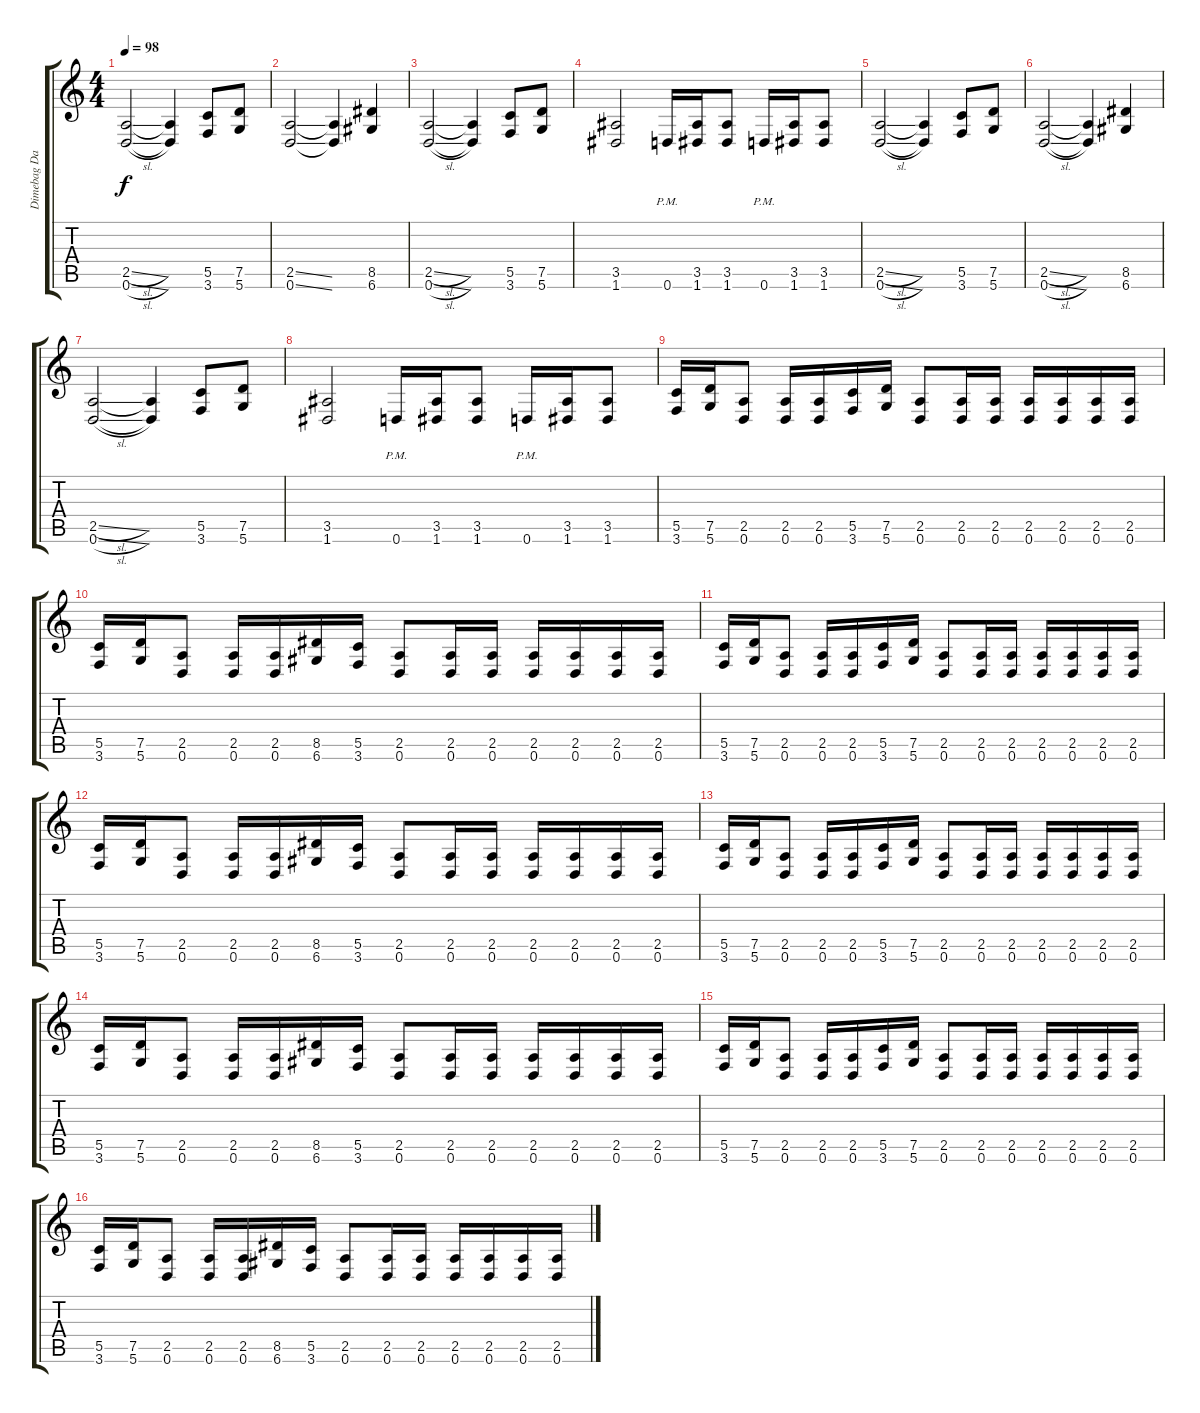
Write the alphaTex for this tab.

\track ("Dimebag Darrell" "Dimebag Da") {instrument overdrivenguitar}
\staff {score tabs}
\tuning (D4 A3 F3 C3 G2 D2) {hide}
\ts (4 4)
\tempo 98
\clef g2
\ks c
(2.5{sl} 0.6{sl}).2{dy f} (2.5{t} 0.6{t}).4 (5.5 3.6).8 (7.5 5.6).8 |
(2.5{ss} 0.6{ss}).2 (2.5{t} 0.6{t}).4 (8.5 6.6).4 |
(2.5{sl} 0.6{sl}).2 (2.5{t} 0.6{t}).4 (5.5 3.6).8 (7.5 5.6).8 |
(3.5 1.6).2 0.6{pm}.16 (3.5 1.6).16 (3.5 1.6).8 0.6{pm}.16 (3.5 1.6).16 (3.5 1.6).8 |
(2.5{sl} 0.6{sl}).2 (2.5{t} 0.6{t}).4 (5.5 3.6).8 (7.5 5.6).8 |
(2.5{sl} 0.6{sl}).2 (2.5{t} 0.6{t}).4 (8.5 6.6).4 |
(2.5{sl} 0.6{sl}).2 (2.5{t} 0.6{t}).4 (5.5 3.6).8 (7.5 5.6).8 |
(3.5 1.6).2 0.6{pm}.16 (3.5 1.6).16 (3.5 1.6).8 0.6{pm}.16 (3.5 1.6).16 (3.5 1.6).8 |
(5.5 3.6).16 (7.5 5.6).16 (2.5 0.6).8 (2.5 0.6).16 (2.5 0.6).16 (5.5 3.6).16 (7.5 5.6).16 (2.5 0.6).8 (2.5 0.6).16 (2.5 0.6).16 (2.5 0.6).16 (2.5 0.6).16 (2.5 0.6).16 (2.5 0.6).16 |
(5.5 3.6).16 (7.5 5.6).16 (2.5 0.6).8 (2.5 0.6).16 (2.5 0.6).16 (8.5 6.6).16 (5.5 3.6).16 (2.5 0.6).8 (2.5 0.6).16 (2.5 0.6).16 (2.5 0.6).16 (2.5 0.6).16 (2.5 0.6).16 (2.5 0.6).16 |
(5.5 3.6).16 (7.5 5.6).16 (2.5 0.6).8 (2.5 0.6).16 (2.5 0.6).16 (5.5 3.6).16 (7.5 5.6).16 (2.5 0.6).8 (2.5 0.6).16 (2.5 0.6).16 (2.5 0.6).16 (2.5 0.6).16 (2.5 0.6).16 (2.5 0.6).16 |
(5.5 3.6).16 (7.5 5.6).16 (2.5 0.6).8 (2.5 0.6).16 (2.5 0.6).16 (8.5 6.6).16 (5.5 3.6).16 (2.5 0.6).8 (2.5 0.6).16 (2.5 0.6).16 (2.5 0.6).16 (2.5 0.6).16 (2.5 0.6).16 (2.5 0.6).16 |
(5.5 3.6).16 (7.5 5.6).16 (2.5 0.6).8 (2.5 0.6).16 (2.5 0.6).16 (5.5 3.6).16 (7.5 5.6).16 (2.5 0.6).8 (2.5 0.6).16 (2.5 0.6).16 (2.5 0.6).16 (2.5 0.6).16 (2.5 0.6).16 (2.5 0.6).16 |
(5.5 3.6).16 (7.5 5.6).16 (2.5 0.6).8 (2.5 0.6).16 (2.5 0.6).16 (8.5 6.6).16 (5.5 3.6).16 (2.5 0.6).8 (2.5 0.6).16 (2.5 0.6).16 (2.5 0.6).16 (2.5 0.6).16 (2.5 0.6).16 (2.5 0.6).16 |
(5.5 3.6).16 (7.5 5.6).16 (2.5 0.6).8 (2.5 0.6).16 (2.5 0.6).16 (5.5 3.6).16 (7.5 5.6).16 (2.5 0.6).8 (2.5 0.6).16 (2.5 0.6).16 (2.5 0.6).16 (2.5 0.6).16 (2.5 0.6).16 (2.5 0.6).16 |
(5.5 3.6).16 (7.5 5.6).16 (2.5 0.6).8 (2.5 0.6).16 (2.5 0.6).16 (8.5 6.6).16 (5.5 3.6).16 (2.5 0.6).8 (2.5 0.6).16 (2.5 0.6).16 (2.5 0.6).16 (2.5 0.6).16 (2.5 0.6).16 (2.5 0.6).16
